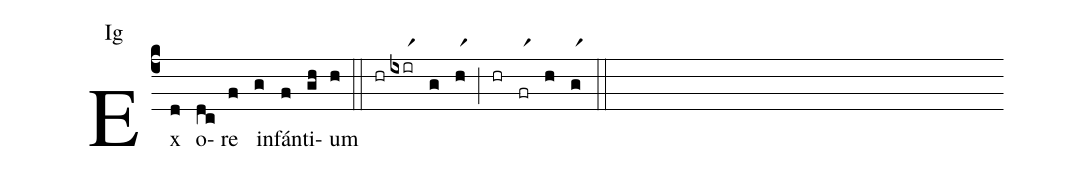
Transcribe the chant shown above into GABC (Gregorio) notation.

annotation: Ig;
%%
(c4)Ex(d) o(dc)re(f) in(g)fán(f)ti(gh)um(h) (::) (hr)(ixirr1)(g)(hr1)(;)(hr)(frr1)(h)(gr1)(::)
